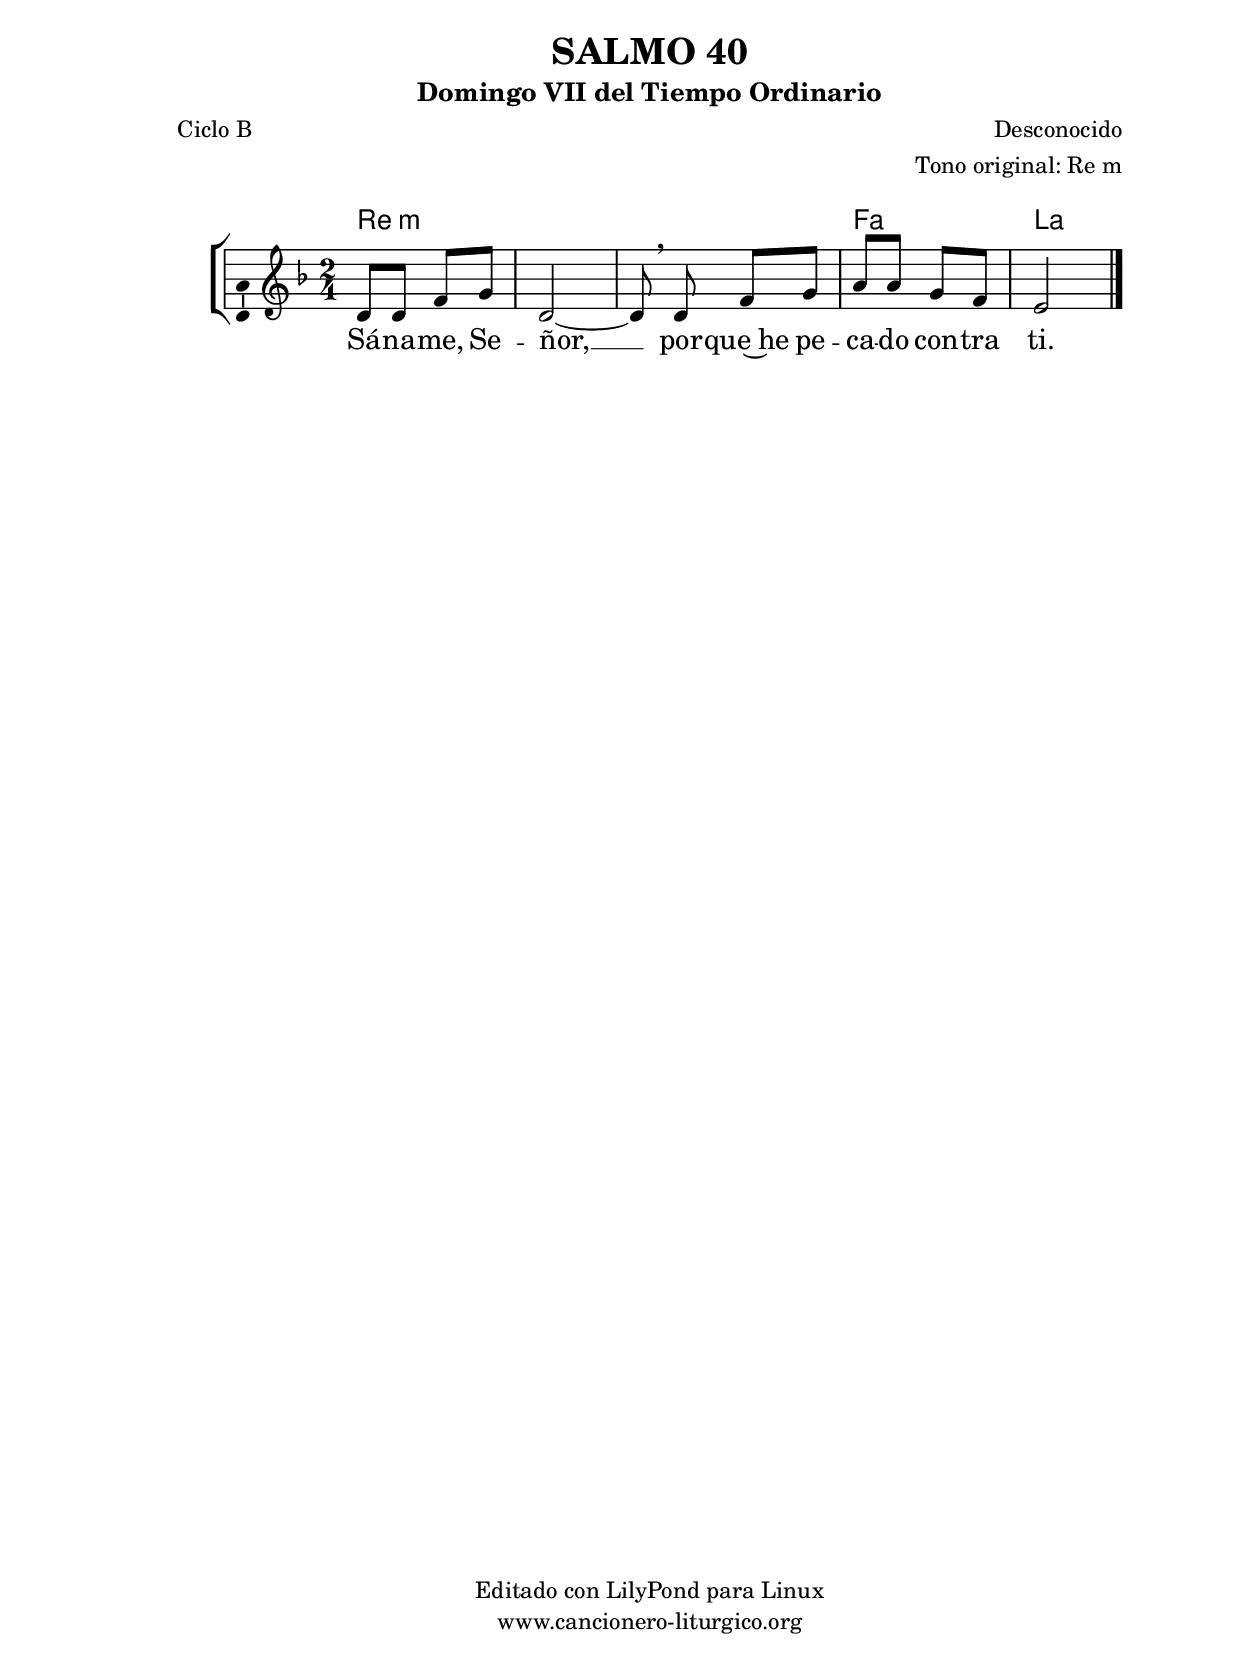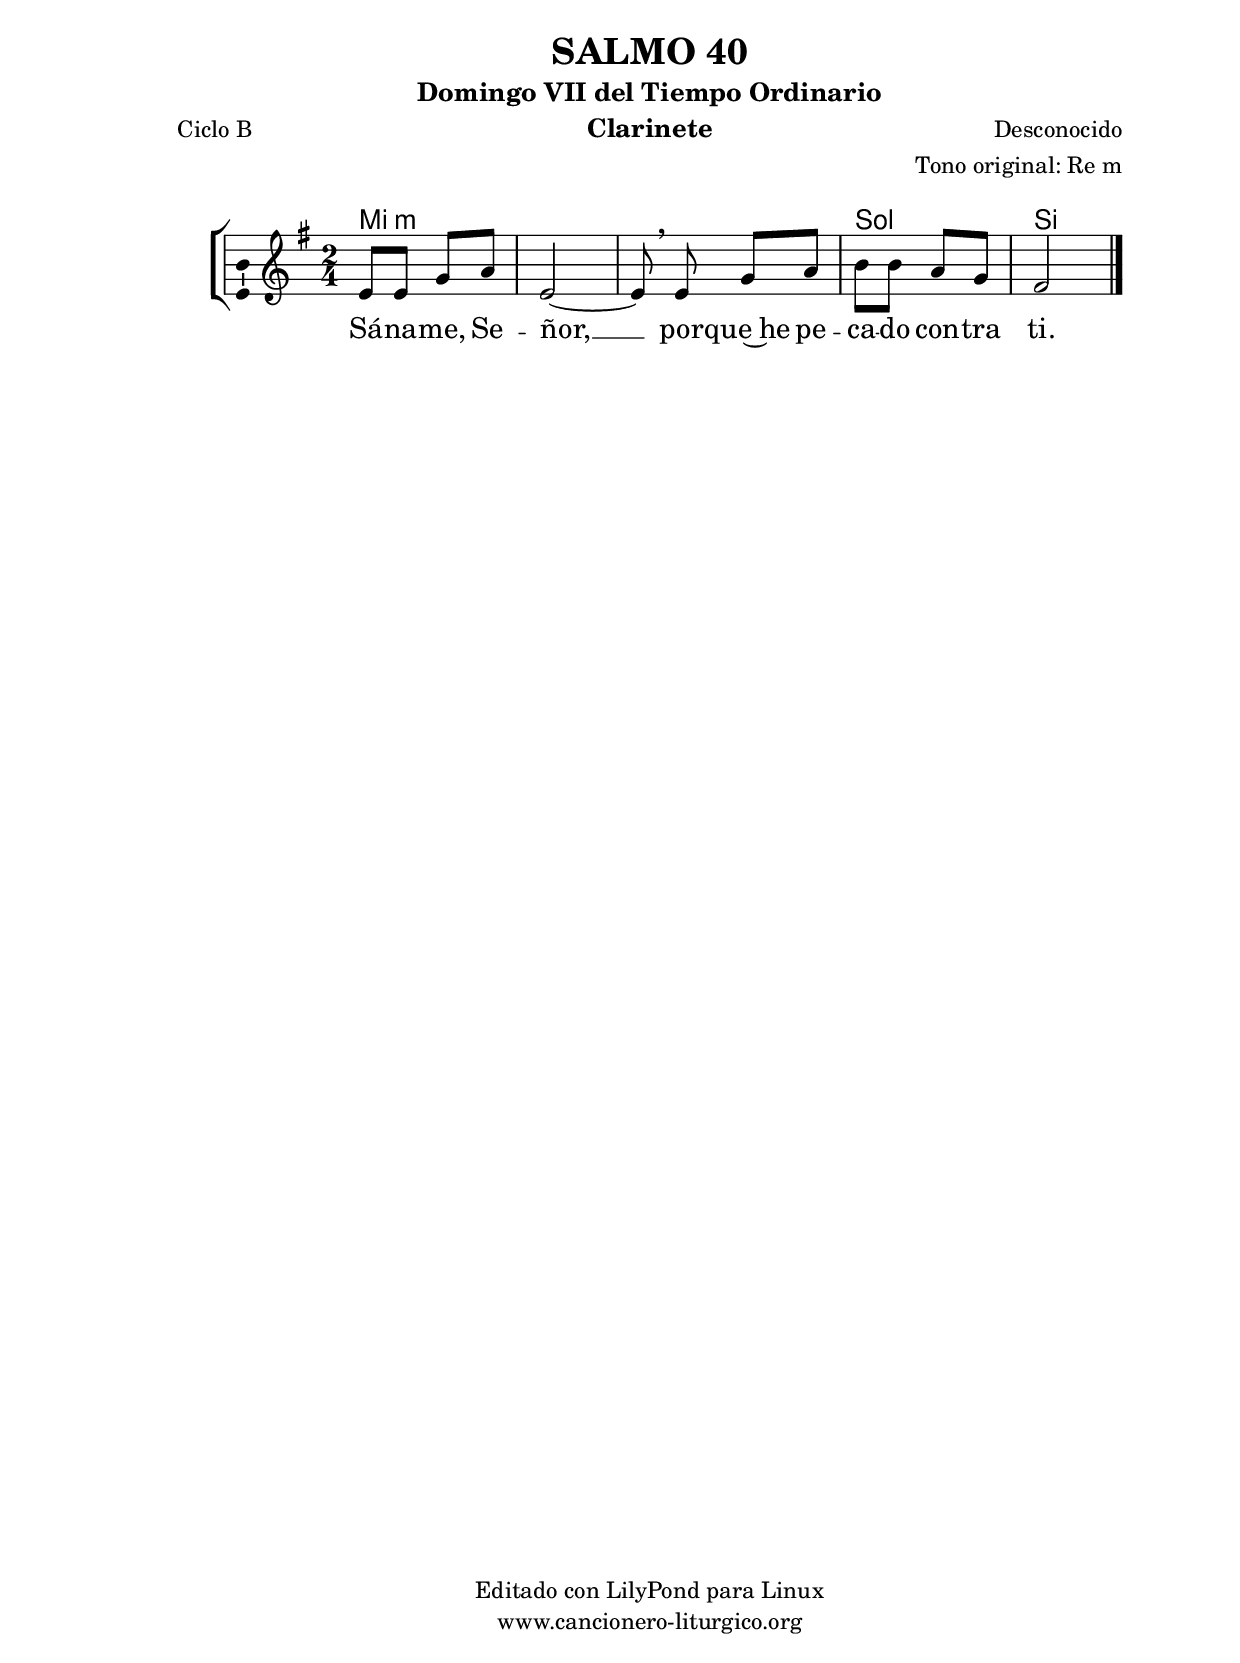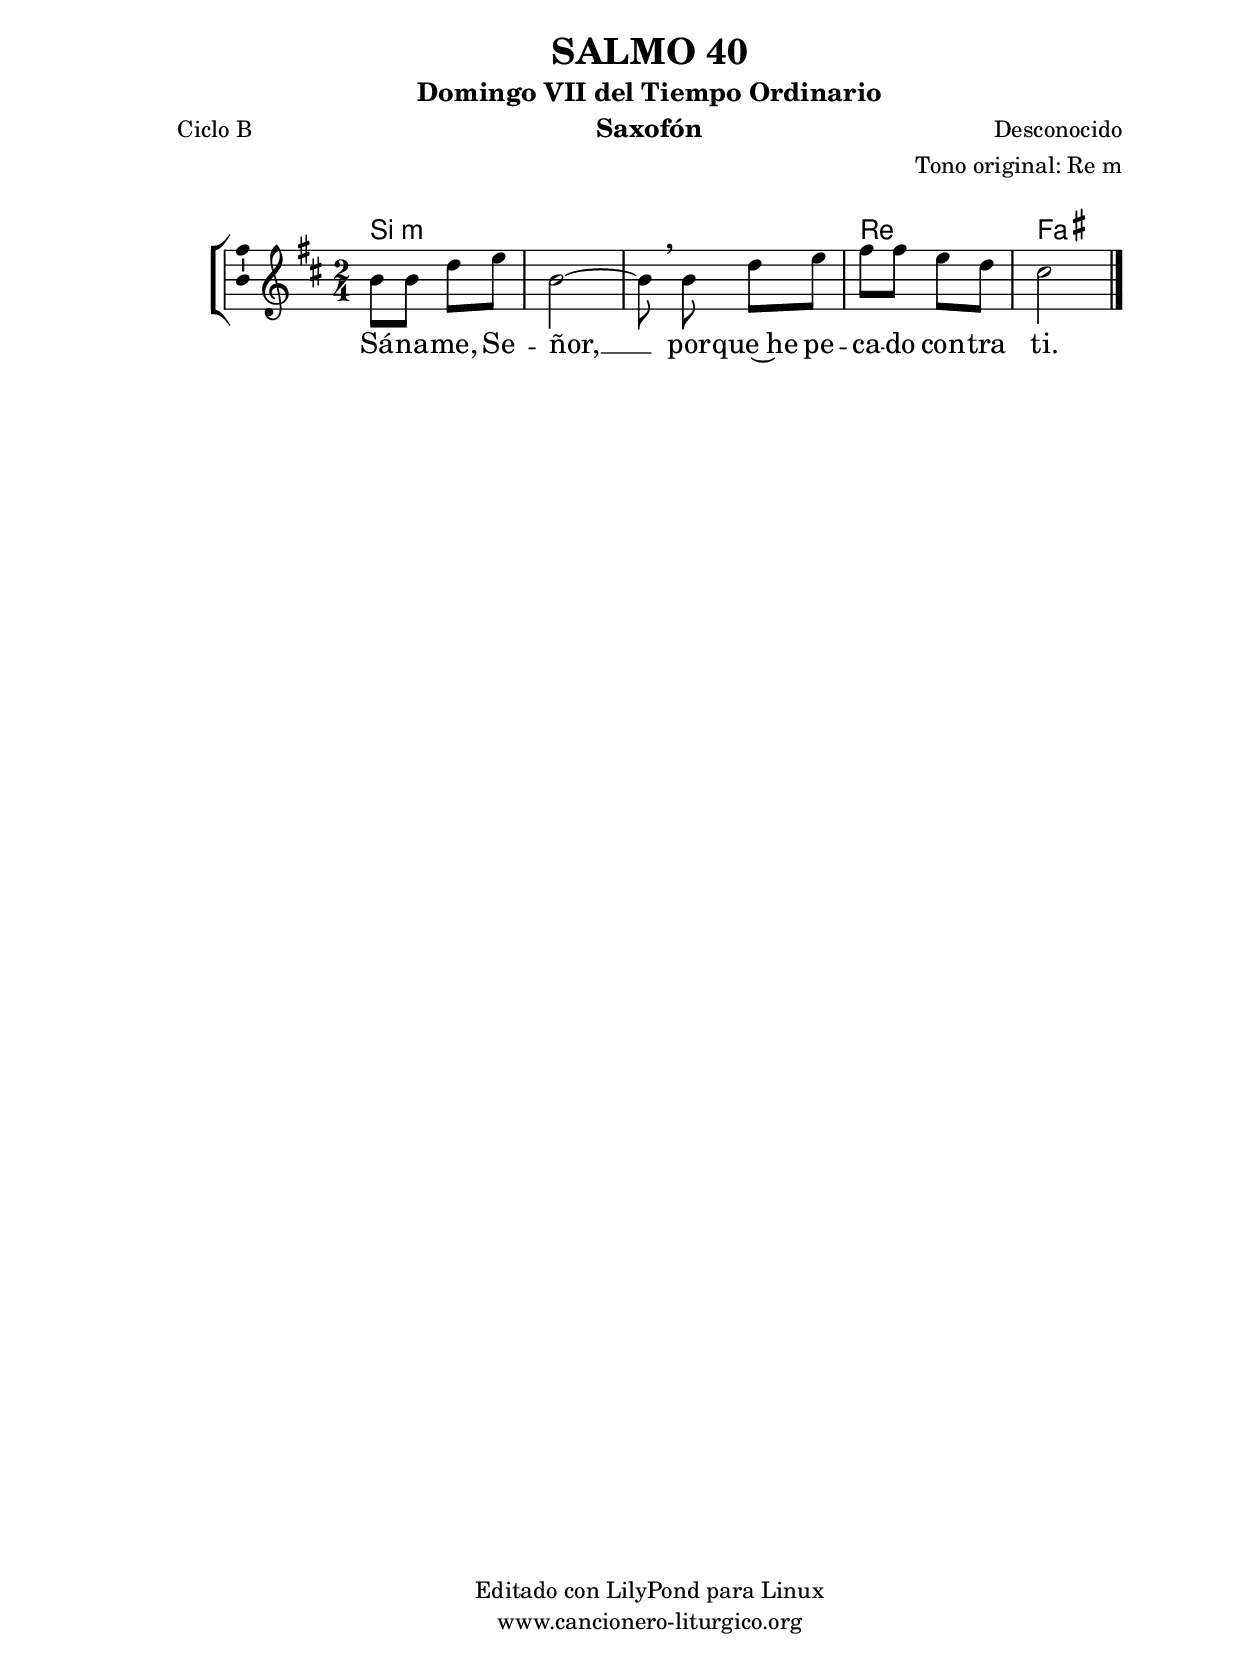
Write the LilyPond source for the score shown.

%
%para convertir .midi en .wav:
%timidity filename.midi -Ow -o finename.wav
%
%
%Para convertir de .wav a .mp3:
%lame -h -m j filename.wav
%
%
%para escuchar el midi:
%timidity nombrefichero.midi
%


%versión de lilypond para la que se ha escrito esta partitura:
\version "2.16.0"

	%Tamaño papel
	#(set-default-paper-size "a4")
	%Tamaño partitura
	#(set-global-staff-size 20)
	%No responde al pulsar sobre una nota
	#(ly:set-option 'point-and-click #f)

%parámetros del encabezamiento:
\header {
	title = "SALMO 40"
	subtitle = "Domingo VII del Tiempo Ordinario"
	composer = "Desconocido"
	poet = "Ciclo B"
	meter = ""
	arranger = "Tono original: Re m"
%ERRARA EN LIBRO DEL SALMISTA
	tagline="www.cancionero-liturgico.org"
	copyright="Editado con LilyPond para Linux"
	tiempo = "Ordinario"
	usos = "Salmo"
	letra = "Sáname, Señor, porque he pecado contra ti."
	}

%parámetros asociados al papel:
\paper  {
	oddHeaderMarkup = \markup {\fill-line { \on-the-fly #not-first-page \fromproperty #'header:title \on-the-fly #not-first-page \fromproperty #'header:composer }}
	evenHeaderMarkup = \markup {\fill-line { \fromproperty #'header:composer \fromproperty #'header:title }}
	#(set-paper-size "a4")
	print-page-number = ##f
	first-page-number = 1
	print-first-page-number = ##f
%	head-separation = 3.0 \cm
	top-margin = 2.0 \cm
	bottom-margin = 0.5\cm
%%%	bottom-margin = -1.0\cm
	left-margin = 3.0 \cm
	line-width = 16.0 \cm 
	indent = 8\mm
	interscoreline = 2.\mm
	between-system-space = 15\mm
%	para que las partituras no llenen la hoja:
	ragged-bottom = ##t
%	idem para la última hoja:
	ragged-last-bottom = ##f
%	para que las partituras llenen el ancho del papel:
	ragged-last = ##f
	after-title-space = 2.5 \cm
%page-count=1
%system-count=8

	%Flexible Vertical Spacing
%	markup-markup-spacing =
%	#'((basic-distance . 15) (minimum-distance . 15) (padding . 3))
	markup-system-spacing =
	#'((basic-distance . 15) (minimum-distance . 15) (padding . 3))
	system-system-spacing =
	#'((basic-distance . 15) (minimum-distance . 15) (padding . 3))
	score-system-spacing =
	#'((basic-distance . 15) (minimum-distance . 15) (padding . 5))
%	top-system-spacing = % header
%	#'((basic-distance . 8) (minimum-distance . 0) (padding . 3))
%	top-markup-spacing =
%	#'((basic-distance . 20) (minimum-distance . 20) (padding . 3))
	last-bottom-spacing = % footer
	#'((basic-distance . 5) (minimum-distance . 5) (padding . 3))
%	score-markup-spacing =
%	#'((basic-distance . 16) (minimum-distance . 13) (padding . 3))

	}


%parámetros que afectan a toda la partitura:
global =  {
	%clave de sol (G):
	\clef G
	%armadura:
%	\transpose e f
	\key d \minor
	\tempo 4=100
	\set Score.tempoHideNote = ##t
	}


acordes = {
	\italianChords
	\chordmode {
%	\transpose e f
{

d2:m d:m d:m f a

	}
	}
}

melodia = 
%	\transpose e f
{
	\relative c'{

\time 2/4

d8 d f g
d2~
d8 \noBeam \breathe d f g
a8 a g f
e2

	\bar "|."
	}
	}


texto = \lyricmode {
Sá -- na -- me, Se -- ñor, __
por -- que~he pe -- ca -- do con -- tra ti.
	}


acordesStaff = \context ChordNames = acordesStaff <<
	\set chordChanges = ##t
	\acordes
	>>


vozStaff = \context Voice = vozStaff
\with {\consists "Ambitus_engraver"}
<<
%	\set Staff.instrumentName = ""
%	\set Staff.shortInstrumentName = ""
%	\set Staff.midiInstrument = #"clarinet"
%	\set Staff.midiInstrument = #"cello"
%	\set Staff.midiInstrument = #"flute"
	\set Staff.midiInstrument = #"electric guitar (jazz)"
%	\set Staff.midiInstrument = #"english horn"
%	\set Staff.midiInstrument = #"violin"
%	\set Staff.midiInstrument = #"glockenspiel"
	\set Staff.midiMinimumVolume = #0.7
	\set Staff.midiMaximumVolume = #0.9
	\global
	\melodia
	>>


textoStaff = \context Lyrics = textoStaff <<
	\lyricsto vozStaff \texto
	>>

\book {
	\score {
		\context ChoirStaff {
			\override StaffGroup.SystemStartBracket #'collapse-height = #1
			\override Score.SystemStartBar #'collapse-height = #1
			<<
			\acordesStaff
			\vozStaff
			\textoStaff
			>>
			}
		\layout {
	    		\context {
				\Lyrics
				\override LyricText #'font-size = #2
				}
	   		 \context {
				\Score
				%fontSize = #3
				\override StaffSymbol #'staff-space = #(magstep +3)
				%\override Beam #'thickness = #0.55
				%\override SpacingSpanner #'spacing-increment = #1.0
				%\override Slur #'height-limit = #1.5
				}
			}
		}
	\score {
		\unfoldRepeats
		\context ChoirStaff {
			<<
			\acordesStaff
			\vozStaff
			>>
			}
		\midi {
	  		\context {
	  			\Score
				tempoWholesPerMinute = #(ly:make-moment 70 4)
				}
			}
		}
	}

%Partitura para clarinete
#(define output-suffix "C")
\book {
	\header{
		instrument = "Clarinete"
		}
	\score {
		\context ChoirStaff {
			\override StaffGroup.SystemStartBracket #'collapse-height = #1
			\override Score.SystemStartBar #'collapse-height = #1
\transpose c d
			<<
			\acordesStaff
			\vozStaff
			\textoStaff
			>>
			}
		\layout {
	    		\context {
				\Lyrics
				\override LyricText #'font-size = #2
				}
	   		 \context {
				\Score
				%fontSize = #3
				\override StaffSymbol #'staff-space = #(magstep +3)
				%\override Beam #'thickness = #0.55
				%\override SpacingSpanner #'spacing-increment = #1.0
				%\override Slur #'height-limit = #1.5
				}
			}
		}
	}

%Partitura para saxofón
#(define output-suffix "S")
\book {
	\header{
		instrument = "Saxofón"
		}
	\score {
		\context ChoirStaff {
			\override StaffGroup.SystemStartBracket #'collapse-height = #1
			\override Score.SystemStartBar #'collapse-height = #1
\transpose c a
			<<
			\acordesStaff
			\vozStaff
			\textoStaff
			>>
			}
		\layout {
	    		\context {
				\Lyrics
				\override LyricText #'font-size = #2
				}
	   		 \context {
				\Score
				%fontSize = #3
				\override StaffSymbol #'staff-space = #(magstep +3)
				%\override Beam #'thickness = #0.55
				%\override SpacingSpanner #'spacing-increment = #1.0
				%\override Slur #'height-limit = #1.5
				}
			}
		}
	}

